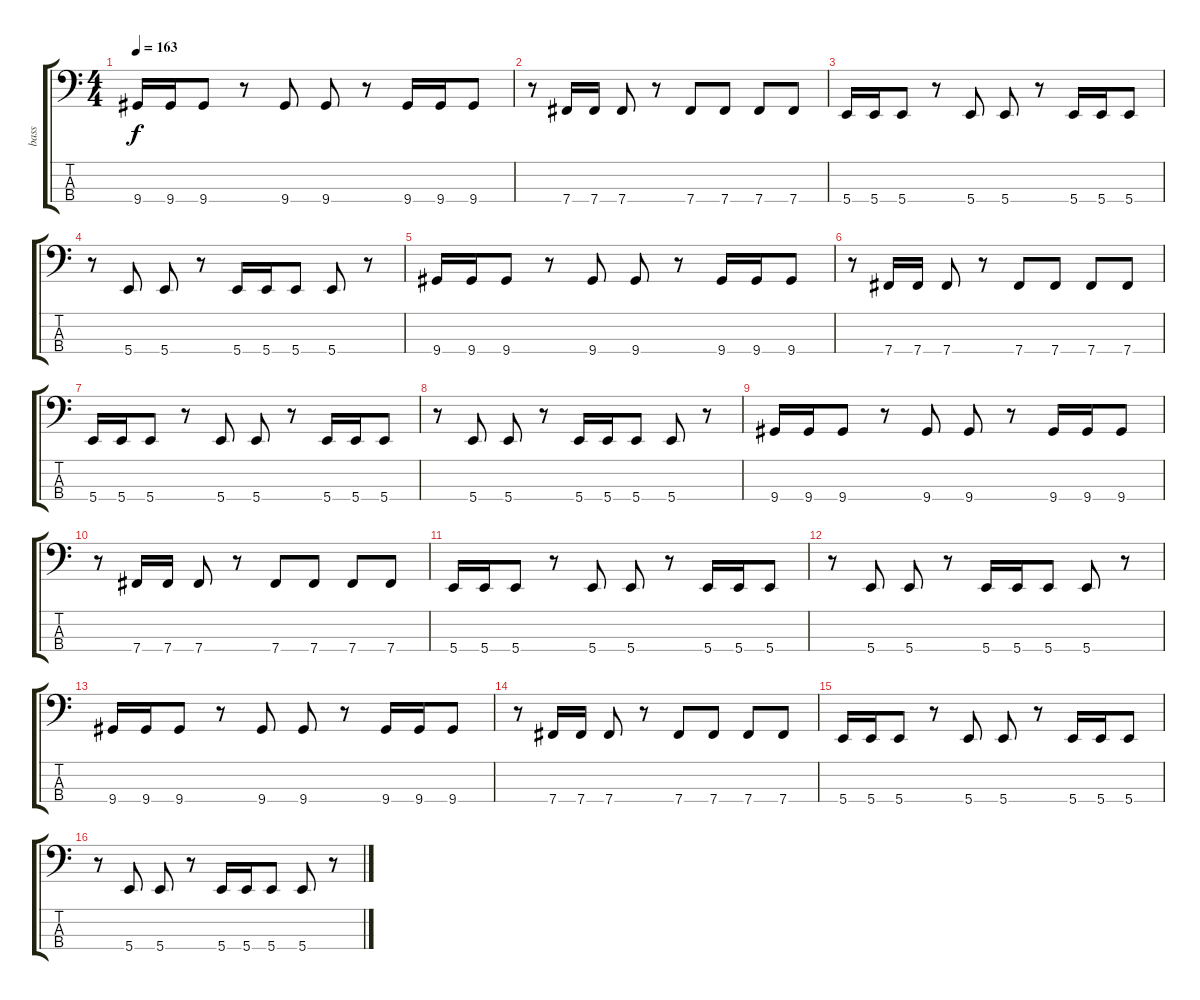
\track ("bass" "bass") {instrument electricbasspick}
\staff {score tabs}
\tuning (E2 B1 Gb1 B0) {hide}
\ts (4 4)
\tempo 163
\clef f4
\ks c
9.4.16{dy f} 9.4.16 9.4.8 r.8 9.4.8 9.4.8 r.8 9.4.16 9.4.16 9.4.8 |
r.8 7.4.16 7.4.16 7.4.8 r.8 7.4.8 7.4.8 7.4.8 7.4.8 |
5.4.16 5.4.16 5.4.8 r.8 5.4.8 5.4.8 r.8 5.4.16 5.4.16 5.4.8 |
r.8 5.4.8 5.4.8 r.8 5.4.16 5.4.16 5.4.8 5.4.8 r.8 |
9.4.16 9.4.16 9.4.8 r.8 9.4.8 9.4.8 r.8 9.4.16 9.4.16 9.4.8 |
r.8 7.4.16 7.4.16 7.4.8 r.8 7.4.8 7.4.8 7.4.8 7.4.8 |
5.4.16 5.4.16 5.4.8 r.8 5.4.8 5.4.8 r.8 5.4.16 5.4.16 5.4.8 |
r.8 5.4.8 5.4.8 r.8 5.4.16 5.4.16 5.4.8 5.4.8 r.8 |
9.4.16 9.4.16 9.4.8 r.8 9.4.8 9.4.8 r.8 9.4.16 9.4.16 9.4.8 |
r.8 7.4.16 7.4.16 7.4.8 r.8 7.4.8 7.4.8 7.4.8 7.4.8 |
5.4.16 5.4.16 5.4.8 r.8 5.4.8 5.4.8 r.8 5.4.16 5.4.16 5.4.8 |
r.8 5.4.8 5.4.8 r.8 5.4.16 5.4.16 5.4.8 5.4.8 r.8 |
9.4.16 9.4.16 9.4.8 r.8 9.4.8 9.4.8 r.8 9.4.16 9.4.16 9.4.8 |
r.8 7.4.16 7.4.16 7.4.8 r.8 7.4.8 7.4.8 7.4.8 7.4.8 |
5.4.16 5.4.16 5.4.8 r.8 5.4.8 5.4.8 r.8 5.4.16 5.4.16 5.4.8 |
r.8 5.4.8 5.4.8 r.8 5.4.16 5.4.16 5.4.8 5.4.8 r.8
